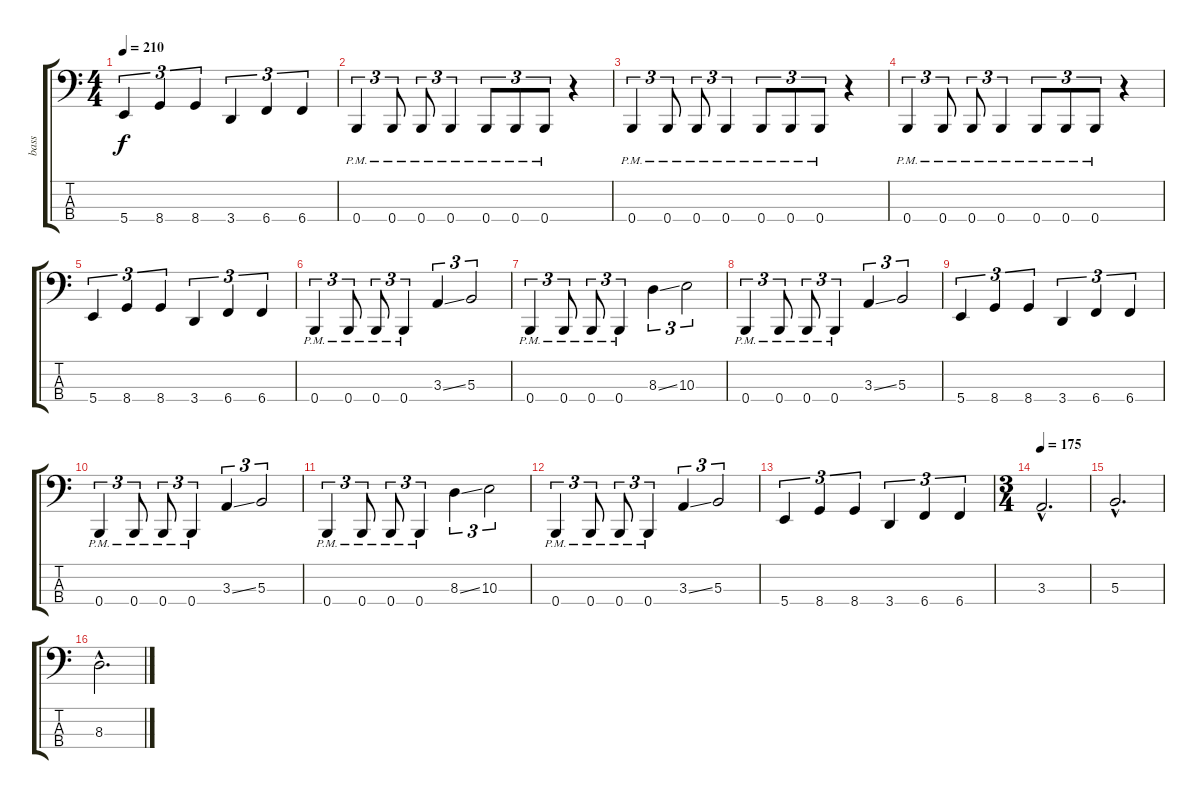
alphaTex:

\track ("bass" "bass") {instrument electricbasspick}
\staff {score tabs}
\tuning (E2 B1 Gb1 B0) {hide}
\ts (4 4)
\tempo 210
\clef f4
\ks c
5.4.4{tu (3 2) dy f} 8.4.4{tu (3 2)} 8.4.4{tu (3 2)} 3.4.4{tu (3 2)} 6.4.4{tu (3 2)} 6.4.4{tu (3 2)} |
0.4{pm}.4{tu (3 2)} 0.4{pm}.8{tu (3 2)} 0.4{pm}.8{tu (3 2)} 0.4{pm}.4{tu (3 2)} 0.4{pm}.8{tu (3 2)} 0.4{pm}.8{tu (3 2)} 0.4{pm}.8{tu (3 2)} r.4 |
0.4{pm}.4{tu (3 2)} 0.4{pm}.8{tu (3 2)} 0.4{pm}.8{tu (3 2)} 0.4{pm}.4{tu (3 2)} 0.4{pm}.8{tu (3 2)} 0.4{pm}.8{tu (3 2)} 0.4{pm}.8{tu (3 2)} r.4 |
0.4{pm}.4{tu (3 2)} 0.4{pm}.8{tu (3 2)} 0.4{pm}.8{tu (3 2)} 0.4{pm}.4{tu (3 2)} 0.4{pm}.8{tu (3 2)} 0.4{pm}.8{tu (3 2)} 0.4{pm}.8{tu (3 2)} r.4 |
5.4.4{tu (3 2)} 8.4.4{tu (3 2)} 8.4.4{tu (3 2)} 3.4.4{tu (3 2)} 6.4.4{tu (3 2)} 6.4.4{tu (3 2)} |
0.4{pm}.4{tu (3 2)} 0.4{pm}.8{tu (3 2)} 0.4{pm}.8{tu (3 2)} 0.4{pm}.4{tu (3 2)} 3.3{ss}.4{tu (3 2)} 5.3.2{tu (3 2)} |
0.4{pm}.4{tu (3 2)} 0.4{pm}.8{tu (3 2)} 0.4{pm}.8{tu (3 2)} 0.4{pm}.4{tu (3 2)} 8.3{ss}.4{tu (3 2)} 10.3.2{tu (3 2)} |
0.4{pm}.4{tu (3 2)} 0.4{pm}.8{tu (3 2)} 0.4{pm}.8{tu (3 2)} 0.4{pm}.4{tu (3 2)} 3.3{ss}.4{tu (3 2)} 5.3.2{tu (3 2)} |
5.4.4{tu (3 2)} 8.4.4{tu (3 2)} 8.4.4{tu (3 2)} 3.4.4{tu (3 2)} 6.4.4{tu (3 2)} 6.4.4{tu (3 2)} |
0.4{pm}.4{tu (3 2)} 0.4{pm}.8{tu (3 2)} 0.4{pm}.8{tu (3 2)} 0.4{pm}.4{tu (3 2)} 3.3{ss}.4{tu (3 2)} 5.3.2{tu (3 2)} |
0.4{pm}.4{tu (3 2)} 0.4{pm}.8{tu (3 2)} 0.4{pm}.8{tu (3 2)} 0.4{pm}.4{tu (3 2)} 8.3{ss}.4{tu (3 2)} 10.3.2{tu (3 2)} |
0.4{pm}.4{tu (3 2)} 0.4{pm}.8{tu (3 2)} 0.4{pm}.8{tu (3 2)} 0.4{pm}.4{tu (3 2)} 3.3{ss}.4{tu (3 2)} 5.3.2{tu (3 2)} |
5.4.4{tu (3 2)} 8.4.4{tu (3 2)} 8.4.4{tu (3 2)} 3.4.4{tu (3 2)} 6.4.4{tu (3 2)} 6.4.4{tu (3 2)} |
\ts (3 4)
\tempo 175
3.3{hac}.2{d} |
5.3{hac}.2{d} |
8.3{hac}.2{d}
